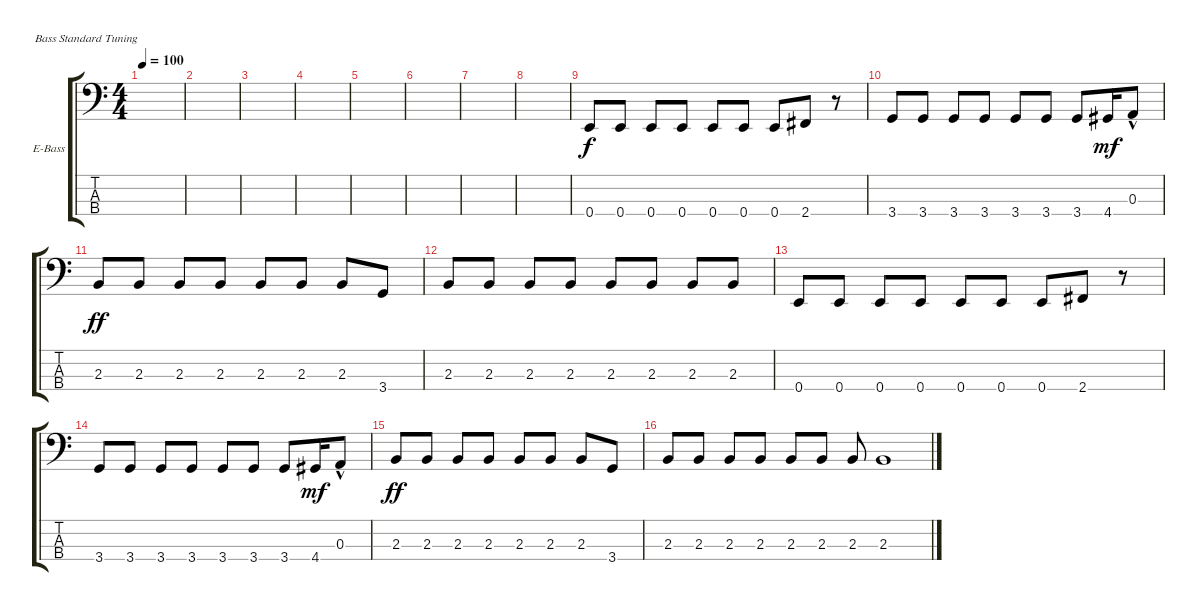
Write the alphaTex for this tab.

\defaultSystemsLayout 4
\bracketExtendMode groupsimilarinstruments
\firstSystemTrackNameOrientation horizontal
\otherSystemsTrackNameOrientation horizontal
\track ("Electric Bass" "E-Bass") {instrument electricbassfinger}
\staff {score tabs}
\tuning (G2 D2 A1 E1)
\ts (4 4)
\tempo 100
\clef f4
\scale
0.485477
\ks c
|
\scale
0.257261 |
\scale
0.257261 |
\scale
0.333333 |
\scale
0.333333 |
\scale
0.333333 |
\scale
0.333333 |
\scale
0.333333 |
\scale
0.333333 0.4.8 0.4.8 0.4.8 0.4.8 0.4.8 0.4.8 0.4.8 2.4.8 r.8 |
\scale
0.333333 3.4.8 3.4.8 3.4.8 3.4.8 3.4.8 3.4.8 3.4.8 4.4.16{dy mf} 0.3{hac}.8 |
\scale
0.333333 2.3.8{dy ff} 2.3.8 2.3.8 2.3.8 2.3.8 2.3.8 2.3.8 3.4.8 |
\scale
0.333333 2.3.8 2.3.8 2.3.8 2.3.8 2.3.8 2.3.8 2.3.8 2.3.8 |
\scale
0.333333 0.4.8 0.4.8 0.4.8 0.4.8 0.4.8 0.4.8 0.4.8 2.4.8 r.8 |
\scale
0.333333 3.4.8 3.4.8 3.4.8 3.4.8 3.4.8 3.4.8 3.4.8 4.4.16{dy mf} 0.3{hac}.8 |
\scale
0.333333 2.3.8{dy ff} 2.3.8 2.3.8 2.3.8 2.3.8 2.3.8 2.3.8 3.4.8 |
2.3.8 2.3.8 2.3.8 2.3.8 2.3.8 2.3.8 2.3.8 2.3.1
